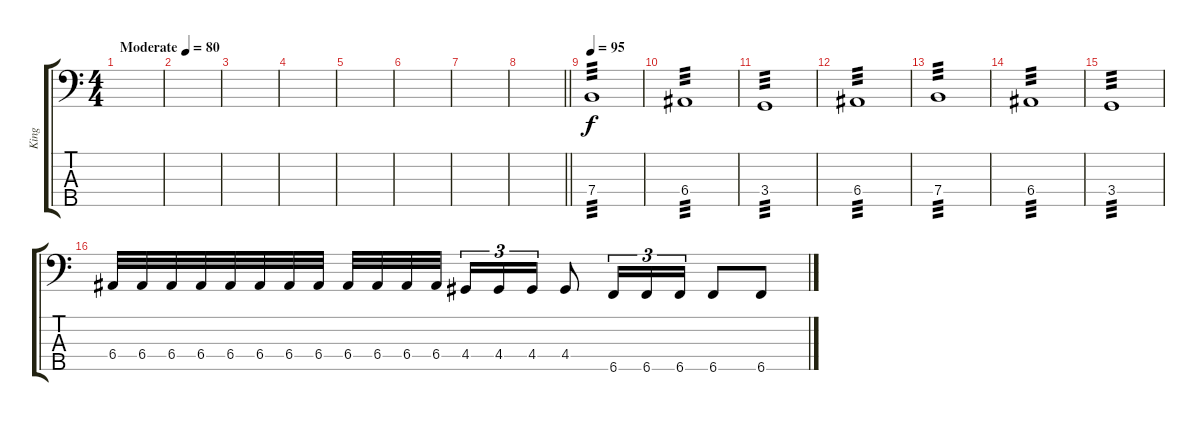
\track ("King" "King") {instrument electricbassfinger}
\staff {score tabs}
\tuning (G2 D2 A1 E1 B0) {hide}
\ts (4 4)
\tempo (80 "Moderate")
\clef f4
\ks c
|
|
|
|
|
|
|
\barLineRight lightlight
|
\tempo 95
7.4.1{tp 3} |
6.4.1{tp 3} |
3.4.1{tp 3} |
6.4.1{tp 3} |
7.4.1{tp 3} |
6.4.1{tp 3} |
3.4.1{tp 3} |
6.4.32 6.4.32 6.4.32 6.4.32 6.4.32 6.4.32 6.4.32 6.4.32 6.4.32 6.4.32 6.4.32 6.4.32{beam splitsecondary} 4.4.16{tu (3 2)} 4.4.16{tu (3 2)} 4.4.16{tu (3 2)} 4.4.8 6.5.16{tu (3 2)} 6.5.16{tu (3 2)} 6.5.16{tu (3 2)} 6.5.8 6.5.8
